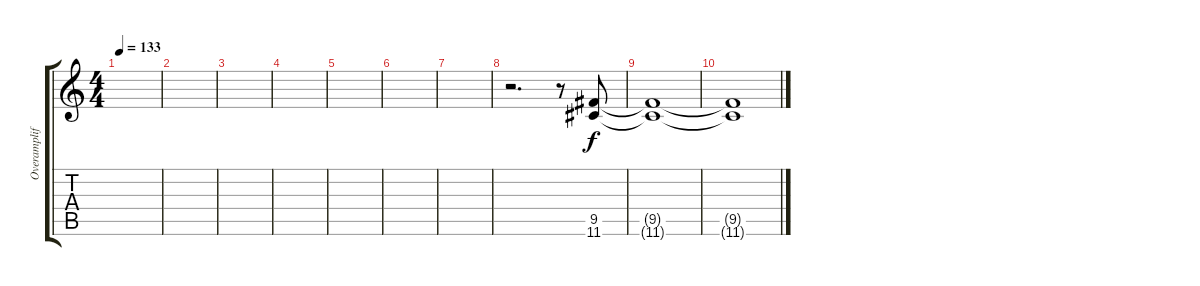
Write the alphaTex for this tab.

\track ("Overamplified Guitar" "Overamplif") {instrument guitarharmonics}
\staff {score tabs}
\tuning (E4 B3 G3 D3 A2 D2) {hide}
\ts (4 4)
\tempo 133
\clef g2
\ks c
|
|
|
|
|
|
|
r.2{d} r.8 (9.5 11.6).8{volume 16} |
(9.5{t} 11.6{t}).1{dy f} |
(9.5{t} 11.6{t}).1
